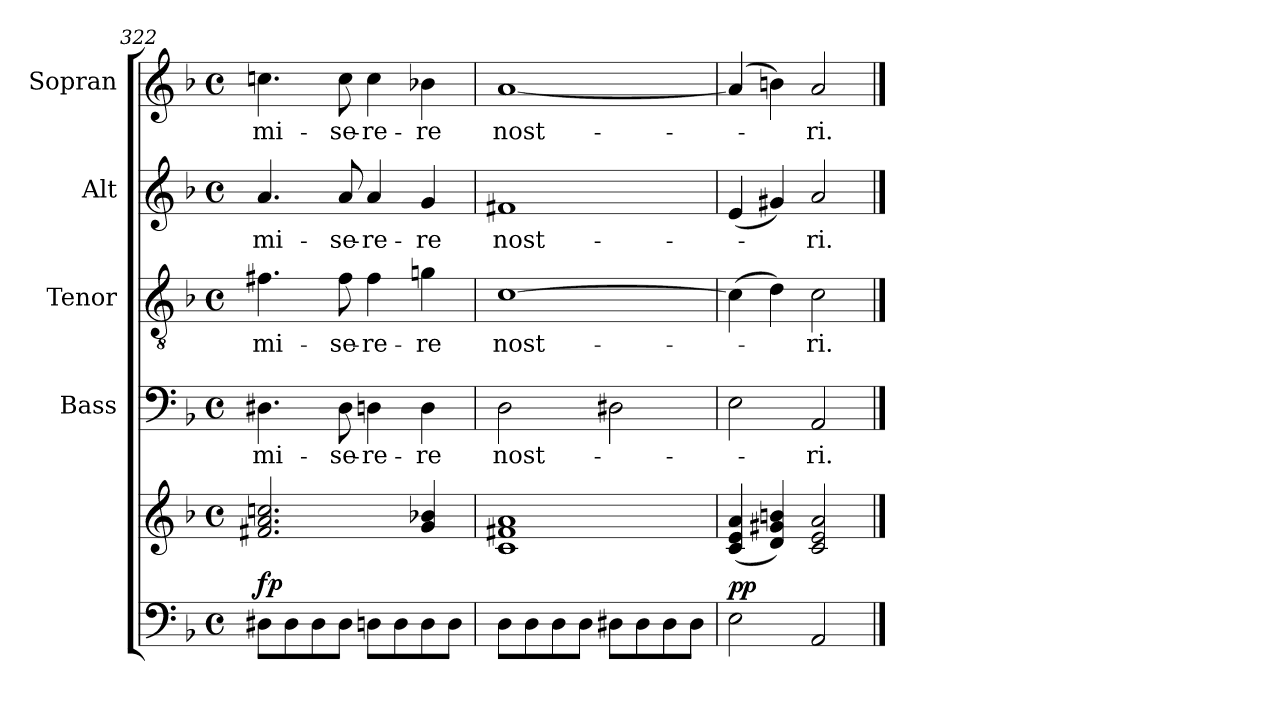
**kern	**kern	**dynam	**kern	**text	**kern	**text	**kern	**text	**kern	**text
*part5	*part5	*part5	*part4	*part4	*part3	*part3	*part2	*part2	*part1	*part1
*staff6	*staff5	*staff5/6	*staff4	*staff4	*staff3	*staff3	*staff2	*staff2	*staff1	*staff1
*	*	*	*I"Bass	*	*I"Tenor	*	*I"Alt	*	*I"Sopran	*
*	*	*	*I'B.	*	*I'T.	*	*I'A.	*	*I'S.	*
*clefF4	*clefG2	*	*clefF4	*	*clefGv2	*	*clefG2	*	*clefG2	*
*k[b-]	*k[b-]	*	*k[b-]	*	*k[b-]	*	*k[b-]	*	*k[b-]	*
*F:	*F:	*	*F:	*	*F:	*	*F:	*	*F:	*
*M4/4	*M4/4	*	*M4/4	*	*M4/4	*	*M4/4	*	*M4/4	*
*met(c)	*met(c)	*	*met(c)	*	*met(c)	*	*met(c)	*	*met(c)	*
=322	=322	=322	=322	=322	=322	=322	=322	=322	=322	=322
!	!	!LO:DY:a=2	!	!LO:LY:b	!	!LO:LY:b	!	!LO:LY:b	!	!LO:LY:b
8D#X\L	2.f#X/ 2.a/ 2.ccn/	fp	4.D#X\	mi-	4.f#X\	mi-	4.a/	mi-	4.ccn\	mi-
8D#\	.	.	.	.	.	.	.	.	.	.
8D#\	.	.	.	.	.	.	.	.	.	.
!	!	!	!	!LO:LY:b	!	!LO:LY:b	!	!LO:LY:b	!	!LO:LY:b
8D#\J	.	.	8D#\	-se-	8f#\	-se-	8a/	-se-	8cc\	-se-
!	!	!	!	!LO:LY:b	!	!LO:LY:b	!	!LO:LY:b	!	!LO:LY:b
8Dn\L	.	.	4Dn\	-re-	4f#\	-re-	4a/	-re-	4cc\	-re-
8D\	.	.	.	.	.	.	.	.	.	.
!	!	!	!	!LO:LY:b	!	!LO:LY:b	!	!LO:LY:b	!	!LO:LY:b
8D\	4g/ 4b-X/	.	4D\	-re	4gn\	-re	4g/	-re	4b-X\	-re
8D\J	.	.	.	.	.	.	.	.	.	.
=323	=323	=323	=323	=323	=323	=323	=323	=323	=323	=323
!	!	!	!	!LO:LY:b	!	!LO:LY:b	!	!LO:LY:b	!	!LO:LY:b
8D\L	1c 1f#X 1a	.	2D\	nost-	[1c	nost-	1f#X	nost-	[1a	nost-
8D\	.	.	.	.	.	.	.	.	.	.
8D\	.	.	.	.	.	.	.	.	.	.
8D\J	.	.	.	.	.	.	.	.	.	.
8D#X\L	.	.	2D#X\	.	.	.	.	.	.	.
8D#\	.	.	.	.	.	.	.	.	.	.
8D#\	.	.	.	.	.	.	.	.	.	.
8D#\J	.	.	.	.	.	.	.	.	.	.
=324	=324	=324	=324	=324	=324	=324	=324	=324	=324	=324
!	!	!LO:DY:a=2	!	!	!	!	!	!	!	!
2E\	(<4c/ 4e/ 4a/	pp	2E\	.	(>4c\]	.	(<4e/	.	(4a/]	.
.	4d/ 4g#X/ 4bn/)	.	.	.	4d\)	.	4g#X/)	.	4bn\)	.
!	!	!	!	!LO:LY:b	!	!LO:LY:b	!	!LO:LY:b	!	!LO:LY:b
2AA/	2c/ 2e/ 2a/	.	2AA/	-ri.	2c\	-ri.	2a/	-ri.	2a/	-ri.
==	==	==	==	==	==	==	==	==	==	==
*-	*-	*-	*-	*-	*-	*-	*-	*-	*-	*-
